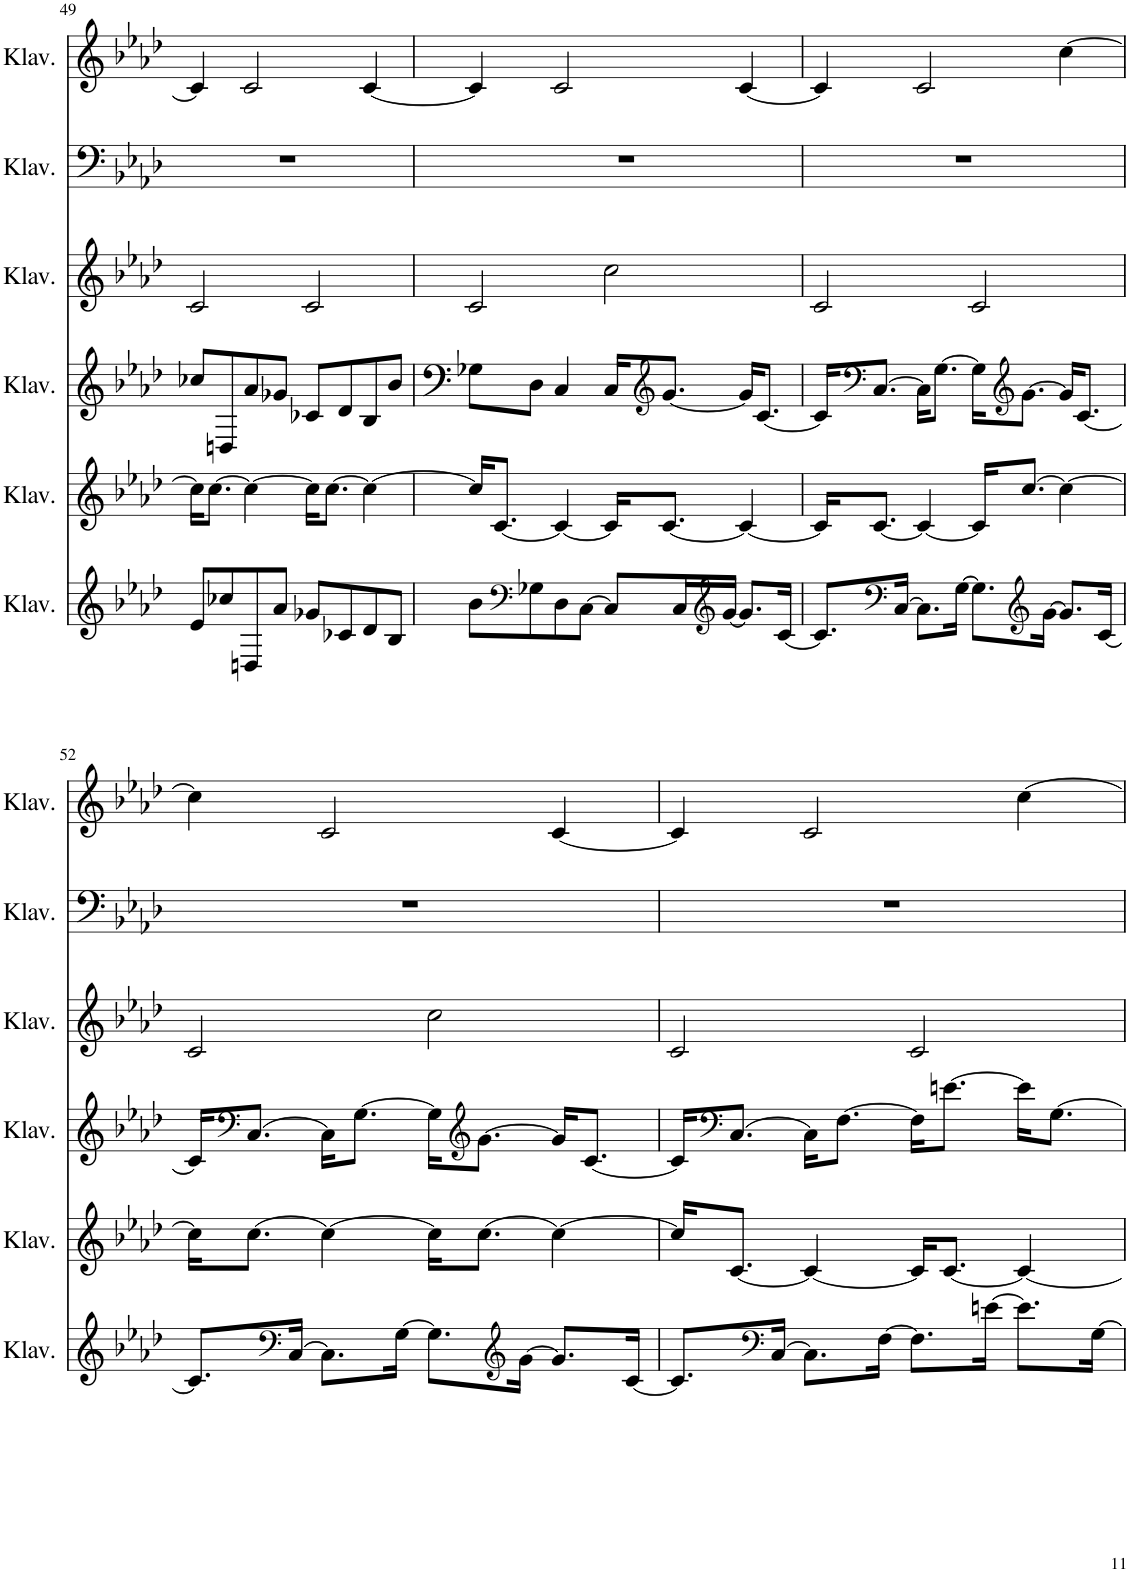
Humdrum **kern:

**kern	**kern	**kern	**kern	**kern	**kern
*part6	*part5	*part4	*part3	*part2	*part1
*staff6	*staff5	*staff4	*staff3	*staff2	*staff1
*I"Klavier	*I"Klavier	*I"Klavier	*I"Klavier	*I"Klavier	*I"Klavier
*I'Klav.	*I'Klav.	*I'Klav.	*I'Klav.	*I'Klav.	*I'Klav.
!!LO:PB:g=z
*clefF4	*clefG2	*clefG2	*clefG2	*clefF4	*clefG2
*k[b-e-a-d-]	*k[b-e-a-d-]	*k[b-e-a-d-]	*k[b-e-a-d-]	*k[b-e-a-d-]	*k[b-e-a-d-]
*M4/4	*M4/4	*M4/4	*M4/4	*M4/4	*M4/4
=49	=49	=49	=49	=49	=49
8e-/L	16cc\KL]	8cc-X/L	2c/	1r	4c/]
.	[8.cc\J	.	.	.	.
8cc-X/	.	8Dn/	.	.	.
8Dn/	4cc\_	8a-/	.	.	2c/
8a-/J	.	8g-X/J	.	.	.
8g-X/L	16cc\KL]	8c-X/L	2c/	.	.
.	[8.cc\J	.	.	.	.
8c-X/	.	8d-/	.	.	.
8d-/	4cc\_	8B-/	.	.	[4c/
8B-/J	.	8b-/J	.	.	.
=50	=50	=50	=50	=50	=50
8b-\L	16cc/KL]	8G-X\L	2c/	1r	4c/]
.	[8.c/J	.	.	.	.
*clefF4	*	*	*	*	*
8G-X\	.	8D-\J	.	.	.
8D-\	4c/_	4C/	.	.	2c/
[8C\J	.	.	.	.	.
8C/L]	16c/KL]	16C/KL	2cc\	.	.
*	*	*clefG2	*	*	*
.	[8.c/J	[8.g/J	.	.	.
16C/L	.	.	.	.	.
*clefG2	*	*	*	*	*
[16g/JJ	.	.	.	.	.
8.g/L]	4c/_	16g/KL]	.	.	[4c/
.	.	[8.c/J	.	.	.
[16c/Jk	.	.	.	.	.
=51	=51	=51	=51	=51	=51
8.c/L]	16c/KL]	16c/KL]	2c/	1r	4c/]
*	*	*clefF4	*	*	*
.	[8.c/J	[8.C/J	.	.	.
*clefF4	*	*	*	*	*
[16C/Jk	.	.	.	.	.
8.C\L]	4c/_	16C\KL]	.	.	2c/
.	.	[8.G\J	.	.	.
[16G\Jk	.	.	.	.	.
8.G\L]	16c/KL]	16G\KL]	2c/	.	.
*	*	*clefG2	*	*	*
.	[8.cc/J	[8.g\J	.	.	.
*clefG2	*	*	*	*	*
[16g\Jk	.	.	.	.	.
8.g/L]	4cc\_	16g/KL]	.	.	[4cc\
.	.	[8.c/J	.	.	.
[16c/Jk	.	.	.	.	.
!!LO:LB:g=z
=52	=52	=52	=52	=52	=52
8.c/L]	16cc\KL]	16c/KL]	2c/	1r	4cc\]
*	*	*clefF4	*	*	*
.	[8.cc\J	[8.C/J	.	.	.
*clefF4	*	*	*	*	*
[16C/Jk	.	.	.	.	.
8.C\L]	4cc\_	16C\KL]	.	.	2c/
.	.	[8.G\J	.	.	.
[16G\Jk	.	.	.	.	.
8.G\L]	16cc\KL]	16G\KL]	2cc\	.	.
*	*	*clefG2	*	*	*
.	[8.cc\J	[8.g\J	.	.	.
*clefG2	*	*	*	*	*
[16g\Jk	.	.	.	.	.
8.g/L]	4cc\_	16g/KL]	.	.	[4c/
.	.	[8.c/J	.	.	.
[16c/Jk	.	.	.	.	.
=53	=53	=53	=53	=53	=53
8.c/L]	16cc/KL]	16c/KL]	2c/	1r	4c/]
*	*	*clefF4	*	*	*
.	[8.c/J	[8.C/J	.	.	.
*clefF4	*	*	*	*	*
[16C/Jk	.	.	.	.	.
8.C\L]	4c/_	16C\KL]	.	.	2c/
.	.	[8.F\J	.	.	.
[16F\Jk	.	.	.	.	.
8.F\L]	16c/KL]	16F\KL]	2c/	.	.
.	[8.c/J	[8.en\J	.	.	.
[16en\Jk	.	.	.	.	.
8.e\L]	4c/_	16e\KL]	.	.	[4cc\
.	.	[8.G\J	.	.	.
[16G\Jk	.	.	.	.	.
=	=	=	=	=	=
*-	*-	*-	*-	*-	*-
